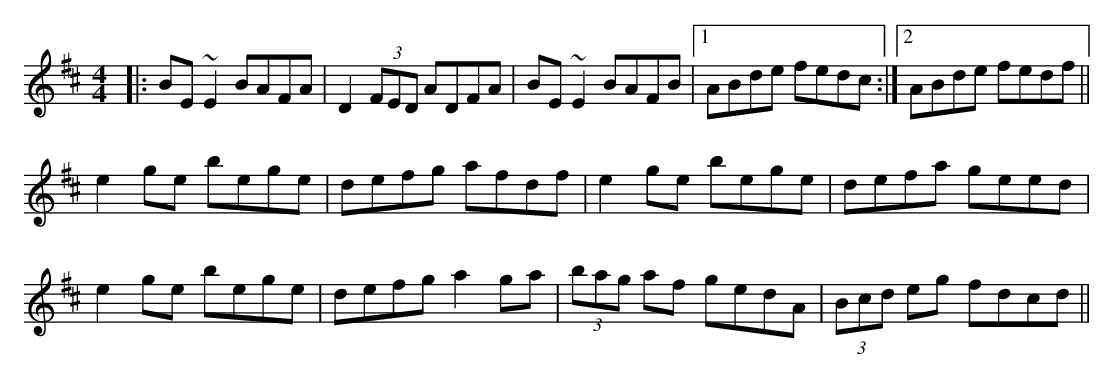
X:1
M:4/4
K:Edor
|:BE ~E2 BAFA|D2 (3FED ADFA|BE ~E2 BAFB|1 ABde fedc:|2 ABde fedf||
e2 ge bege|defg afdf|e2 ge bege|defa geed|
e2 ge bege|defg a2 ga|(3bag af gedA|(3Bcd eg fdcd||
